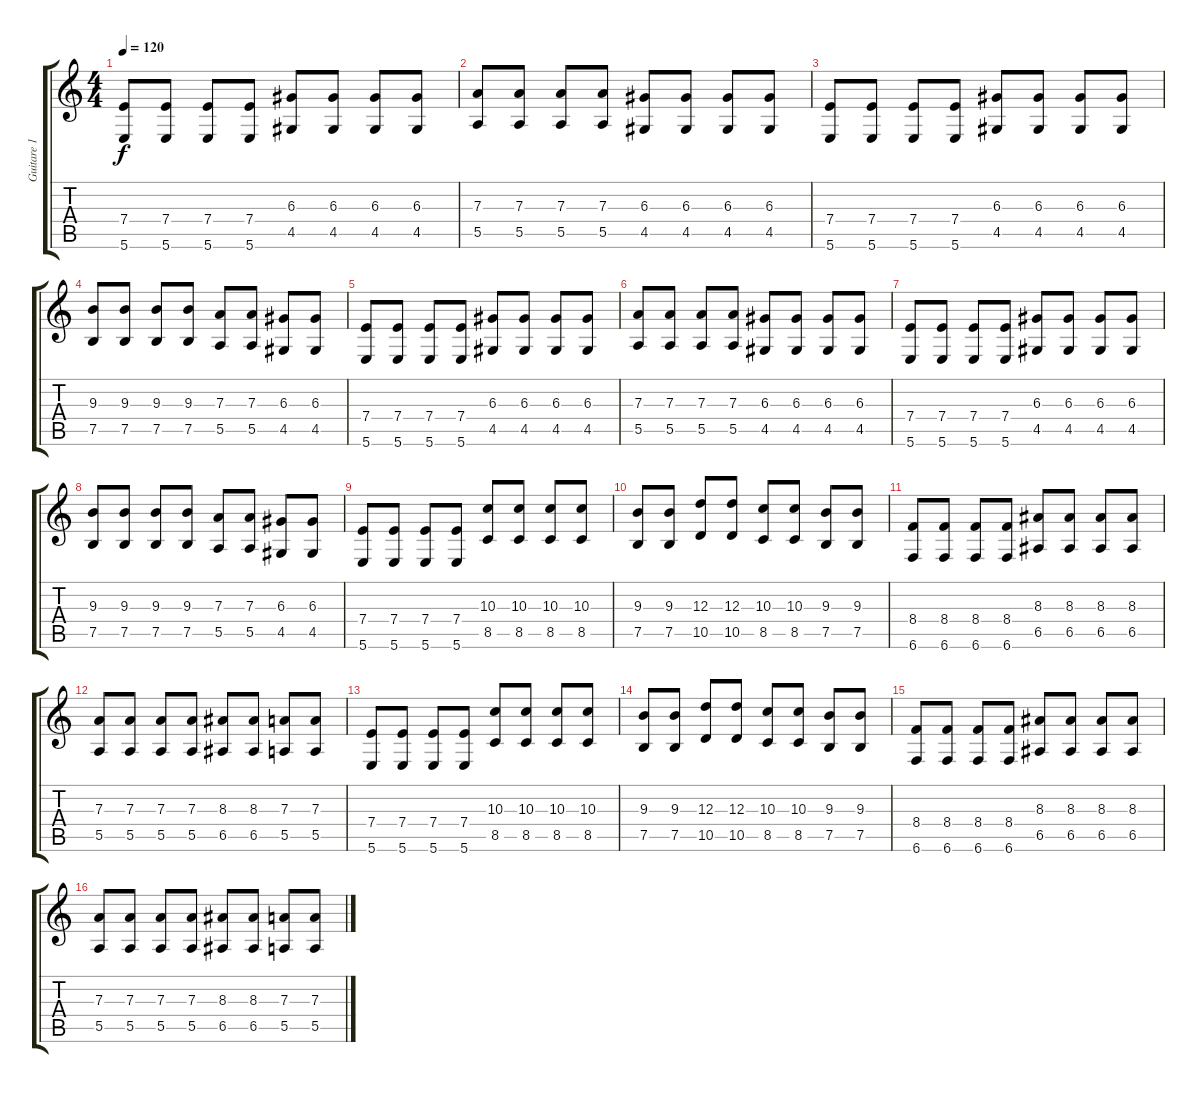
\track ("Guitare 1" "Guitare 1") {instrument distortionguitar}
\staff {score tabs}
\tuning (B3 Gb3 D3 A2 E2 B1) {hide}
\ts (4 4)
\tempo 120
\clef g2
\ks c
(7.4 5.6).8{dy f} (7.4 5.6).8 (7.4 5.6).8 (7.4 5.6).8 (6.3 4.5).8 (6.3 4.5).8 (6.3 4.5).8 (6.3 4.5).8 |
(7.3 5.5).8 (7.3 5.5).8 (7.3 5.5).8 (7.3 5.5).8 (6.3 4.5).8 (6.3 4.5).8 (6.3 4.5).8 (6.3 4.5).8 |
(7.4 5.6).8 (7.4 5.6).8 (7.4 5.6).8 (7.4 5.6).8 (6.3 4.5).8 (6.3 4.5).8 (6.3 4.5).8 (6.3 4.5).8 |
(9.3 7.5).8 (9.3 7.5).8 (9.3 7.5).8 (9.3 7.5).8 (7.3 5.5).8 (7.3 5.5).8 (6.3 4.5).8 (6.3 4.5).8 |
(7.4 5.6).8 (7.4 5.6).8 (7.4 5.6).8 (7.4 5.6).8 (6.3 4.5).8 (6.3 4.5).8 (6.3 4.5).8 (6.3 4.5).8 |
(7.3 5.5).8 (7.3 5.5).8 (7.3 5.5).8 (7.3 5.5).8 (6.3 4.5).8 (6.3 4.5).8 (6.3 4.5).8 (6.3 4.5).8 |
(7.4 5.6).8 (7.4 5.6).8 (7.4 5.6).8 (7.4 5.6).8 (6.3 4.5).8 (6.3 4.5).8 (6.3 4.5).8 (6.3 4.5).8 |
(9.3 7.5).8 (9.3 7.5).8 (9.3 7.5).8 (9.3 7.5).8 (7.3 5.5).8 (7.3 5.5).8 (6.3 4.5).8 (6.3 4.5).8 |
(7.4 5.6).8 (7.4 5.6).8 (7.4 5.6).8 (7.4 5.6).8 (10.3 8.5).8 (10.3 8.5).8 (10.3 8.5).8 (10.3 8.5).8 |
(9.3 7.5).8 (9.3 7.5).8 (12.3 10.5).8 (12.3 10.5).8 (10.3 8.5).8 (10.3 8.5).8 (9.3 7.5).8 (9.3 7.5).8 |
(8.4 6.6).8 (8.4 6.6).8 (8.4 6.6).8 (8.4 6.6).8 (8.3 6.5).8 (8.3 6.5).8 (8.3 6.5).8 (8.3 6.5).8 |
(7.3 5.5).8 (7.3 5.5).8 (7.3 5.5).8 (7.3 5.5).8 (8.3 6.5).8 (8.3 6.5).8 (7.3 5.5).8 (7.3 5.5).8 |
(7.4 5.6).8 (7.4 5.6).8 (7.4 5.6).8 (7.4 5.6).8 (10.3 8.5).8 (10.3 8.5).8 (10.3 8.5).8 (10.3 8.5).8 |
(9.3 7.5).8 (9.3 7.5).8 (12.3 10.5).8 (12.3 10.5).8 (10.3 8.5).8 (10.3 8.5).8 (9.3 7.5).8 (9.3 7.5).8 |
(8.4 6.6).8 (8.4 6.6).8 (8.4 6.6).8 (8.4 6.6).8 (8.3 6.5).8 (8.3 6.5).8 (8.3 6.5).8 (8.3 6.5).8 |
(7.3 5.5).8 (7.3 5.5).8 (7.3 5.5).8 (7.3 5.5).8 (8.3 6.5).8 (8.3 6.5).8 (7.3 5.5).8 (7.3 5.5).8
